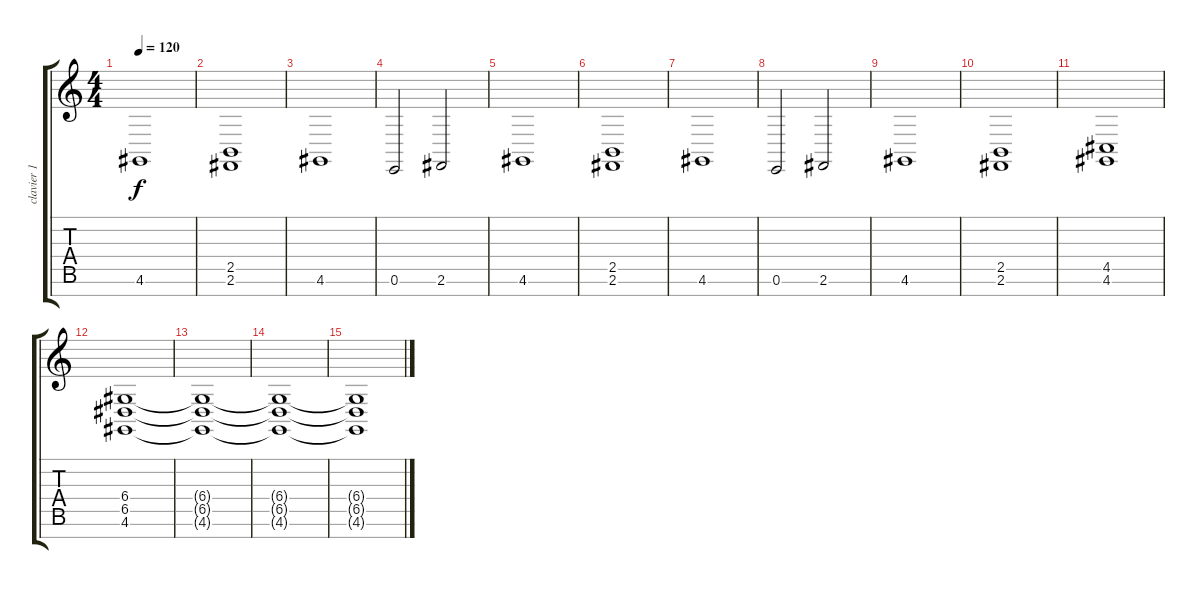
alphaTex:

\track ("clavier 1" "clavier 1") {instrument stringensemble1}
\staff {score tabs}
\tuning (E4 B3 G3 D3 A2 E2 B1) {hide}
\ts (4 4)
\tempo 120
\clef g2
\ks c
4.6.1{dy f} |
(2.5 2.6).1 |
4.6.1 |
0.6.2 2.6.2 |
4.6.1 |
(2.5 2.6).1 |
4.6.1 |
0.6.2 2.6.2 |
4.6.1 |
(2.5 2.6).1 |
(4.5 4.6).1 |
(6.4 6.5 4.6).1{volume 0} |
(6.4{t} 6.5{t} 4.6{t}).1 |
(6.4{t} 6.5{t} 4.6{t}).1 |
(6.4{t} 6.5{t} 4.6{t}).1
